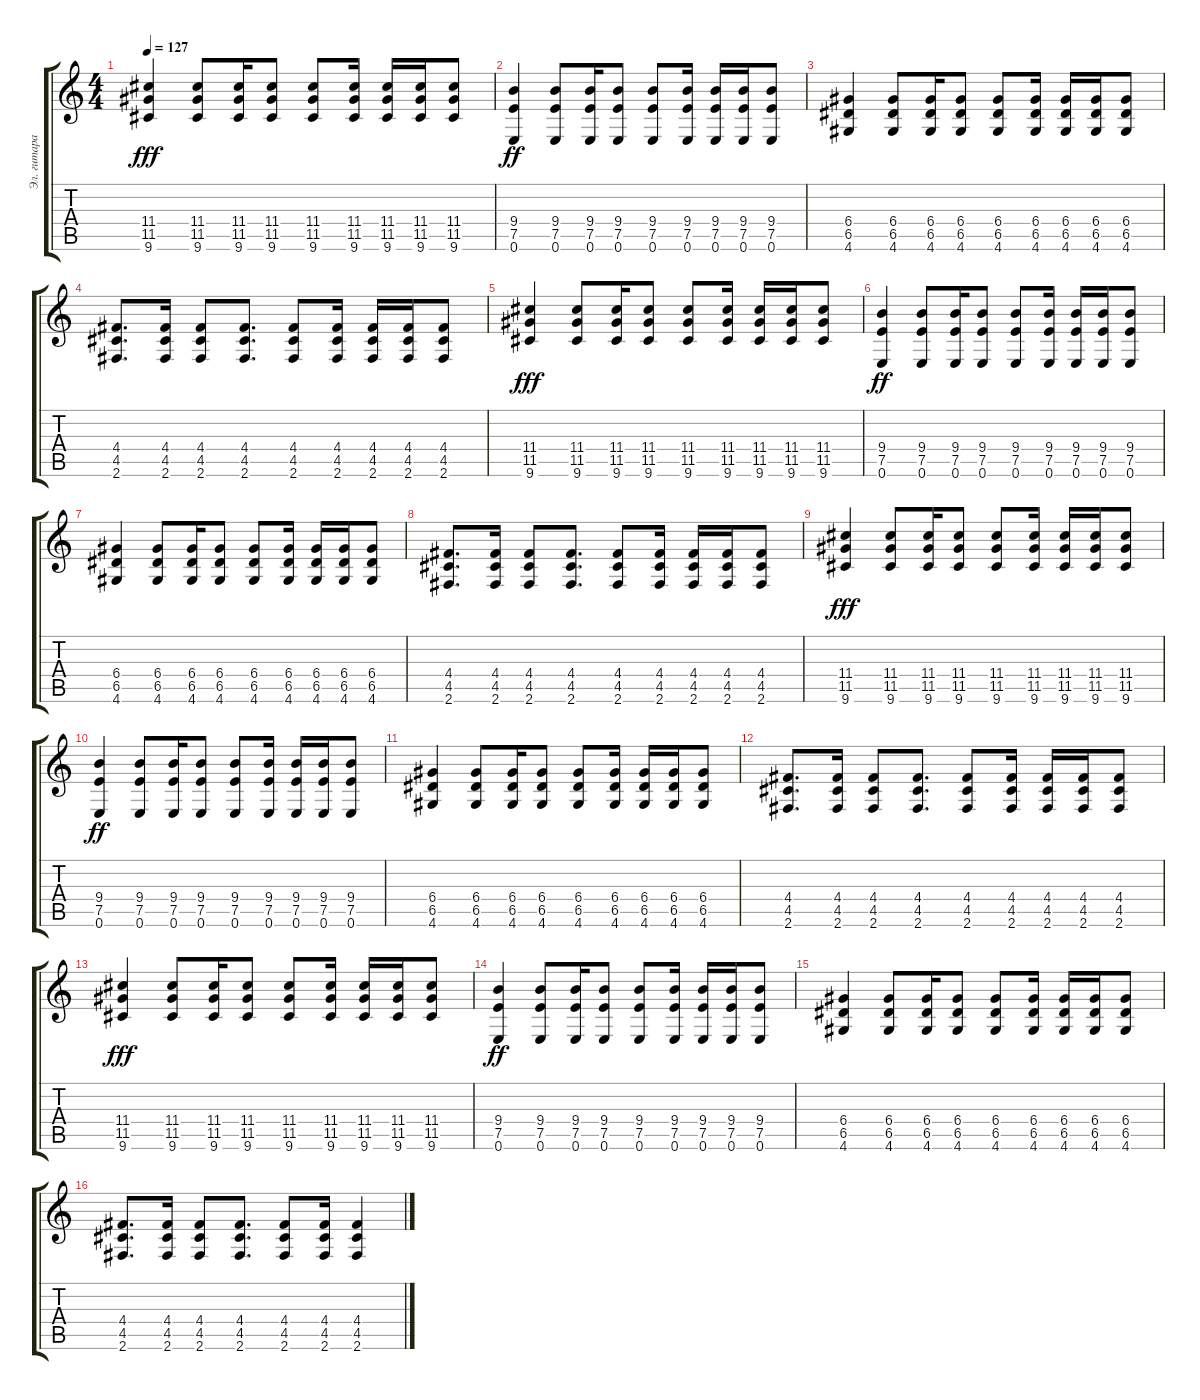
\track ("Эл. гитара 2" "Эл. гитара") {instrument distortionguitar}
\staff {score tabs}
\tuning (E4 B3 G3 D3 A2 E2) {hide}
\ts (4 4)
\tempo 127
\clef g2
\ks c
(11.4 11.5 9.6).4{dy fff} (11.4 11.5 9.6).8 (11.4 11.5 9.6).16 (11.4 11.5 9.6).8 (11.4 11.5 9.6).8 (11.4 11.5 9.6).16 (11.4 11.5 9.6).16 (11.4 11.5 9.6).16 (11.4 11.5 9.6).8 |
(9.4 7.5 0.6).4{dy ff} (9.4 7.5 0.6).8 (9.4 7.5 0.6).16 (9.4 7.5 0.6).8 (9.4 7.5 0.6).8 (9.4 7.5 0.6).16 (9.4 7.5 0.6).16 (9.4 7.5 0.6).16 (9.4 7.5 0.6).8 |
(6.4 6.5 4.6).4 (6.4 6.5 4.6).8 (6.4 6.5 4.6).16 (6.4 6.5 4.6).8 (6.4 6.5 4.6).8 (6.4 6.5 4.6).16 (6.4 6.5 4.6).16 (6.4 6.5 4.6).16 (6.4 6.5 4.6).8 |
(4.4 4.5 2.6).8{d} (4.4 4.5 2.6).16 (4.4 4.5 2.6).8 (4.4 4.5 2.6).8{d} (4.4 4.5 2.6).8 (4.4 4.5 2.6).16 (4.4 4.5 2.6).16 (4.4 4.5 2.6).16 (4.4 4.5 2.6).8 |
(11.4 11.5 9.6).4{dy fff} (11.4 11.5 9.6).8 (11.4 11.5 9.6).16 (11.4 11.5 9.6).8 (11.4 11.5 9.6).8 (11.4 11.5 9.6).16 (11.4 11.5 9.6).16 (11.4 11.5 9.6).16 (11.4 11.5 9.6).8 |
(9.4 7.5 0.6).4{dy ff} (9.4 7.5 0.6).8 (9.4 7.5 0.6).16 (9.4 7.5 0.6).8 (9.4 7.5 0.6).8 (9.4 7.5 0.6).16 (9.4 7.5 0.6).16 (9.4 7.5 0.6).16 (9.4 7.5 0.6).8 |
(6.4 6.5 4.6).4 (6.4 6.5 4.6).8 (6.4 6.5 4.6).16 (6.4 6.5 4.6).8 (6.4 6.5 4.6).8 (6.4 6.5 4.6).16 (6.4 6.5 4.6).16 (6.4 6.5 4.6).16 (6.4 6.5 4.6).8 |
(4.4 4.5 2.6).8{d} (4.4 4.5 2.6).16 (4.4 4.5 2.6).8 (4.4 4.5 2.6).8{d} (4.4 4.5 2.6).8 (4.4 4.5 2.6).16 (4.4 4.5 2.6).16 (4.4 4.5 2.6).16 (4.4 4.5 2.6).8 |
(11.4 11.5 9.6).4{dy fff} (11.4 11.5 9.6).8 (11.4 11.5 9.6).16 (11.4 11.5 9.6).8 (11.4 11.5 9.6).8 (11.4 11.5 9.6).16 (11.4 11.5 9.6).16 (11.4 11.5 9.6).16 (11.4 11.5 9.6).8 |
(9.4 7.5 0.6).4{dy ff} (9.4 7.5 0.6).8 (9.4 7.5 0.6).16 (9.4 7.5 0.6).8 (9.4 7.5 0.6).8 (9.4 7.5 0.6).16 (9.4 7.5 0.6).16 (9.4 7.5 0.6).16 (9.4 7.5 0.6).8 |
(6.4 6.5 4.6).4 (6.4 6.5 4.6).8 (6.4 6.5 4.6).16 (6.4 6.5 4.6).8 (6.4 6.5 4.6).8 (6.4 6.5 4.6).16 (6.4 6.5 4.6).16 (6.4 6.5 4.6).16 (6.4 6.5 4.6).8 |
(4.4 4.5 2.6).8{d} (4.4 4.5 2.6).16 (4.4 4.5 2.6).8 (4.4 4.5 2.6).8{d} (4.4 4.5 2.6).8 (4.4 4.5 2.6).16 (4.4 4.5 2.6).16 (4.4 4.5 2.6).16 (4.4 4.5 2.6).8 |
(11.4 11.5 9.6).4{dy fff} (11.4 11.5 9.6).8 (11.4 11.5 9.6).16 (11.4 11.5 9.6).8 (11.4 11.5 9.6).8 (11.4 11.5 9.6).16 (11.4 11.5 9.6).16 (11.4 11.5 9.6).16 (11.4 11.5 9.6).8 |
(9.4 7.5 0.6).4{dy ff} (9.4 7.5 0.6).8 (9.4 7.5 0.6).16 (9.4 7.5 0.6).8 (9.4 7.5 0.6).8 (9.4 7.5 0.6).16 (9.4 7.5 0.6).16 (9.4 7.5 0.6).16 (9.4 7.5 0.6).8 |
(6.4 6.5 4.6).4 (6.4 6.5 4.6).8 (6.4 6.5 4.6).16 (6.4 6.5 4.6).8 (6.4 6.5 4.6).8 (6.4 6.5 4.6).16 (6.4 6.5 4.6).16 (6.4 6.5 4.6).16 (6.4 6.5 4.6).8 |
(4.4 4.5 2.6).8{d} (4.4 4.5 2.6).16 (4.4 4.5 2.6).8 (4.4 4.5 2.6).8{d} (4.4 4.5 2.6).8 (4.4 4.5 2.6).16 (4.4 4.5 2.6).4
